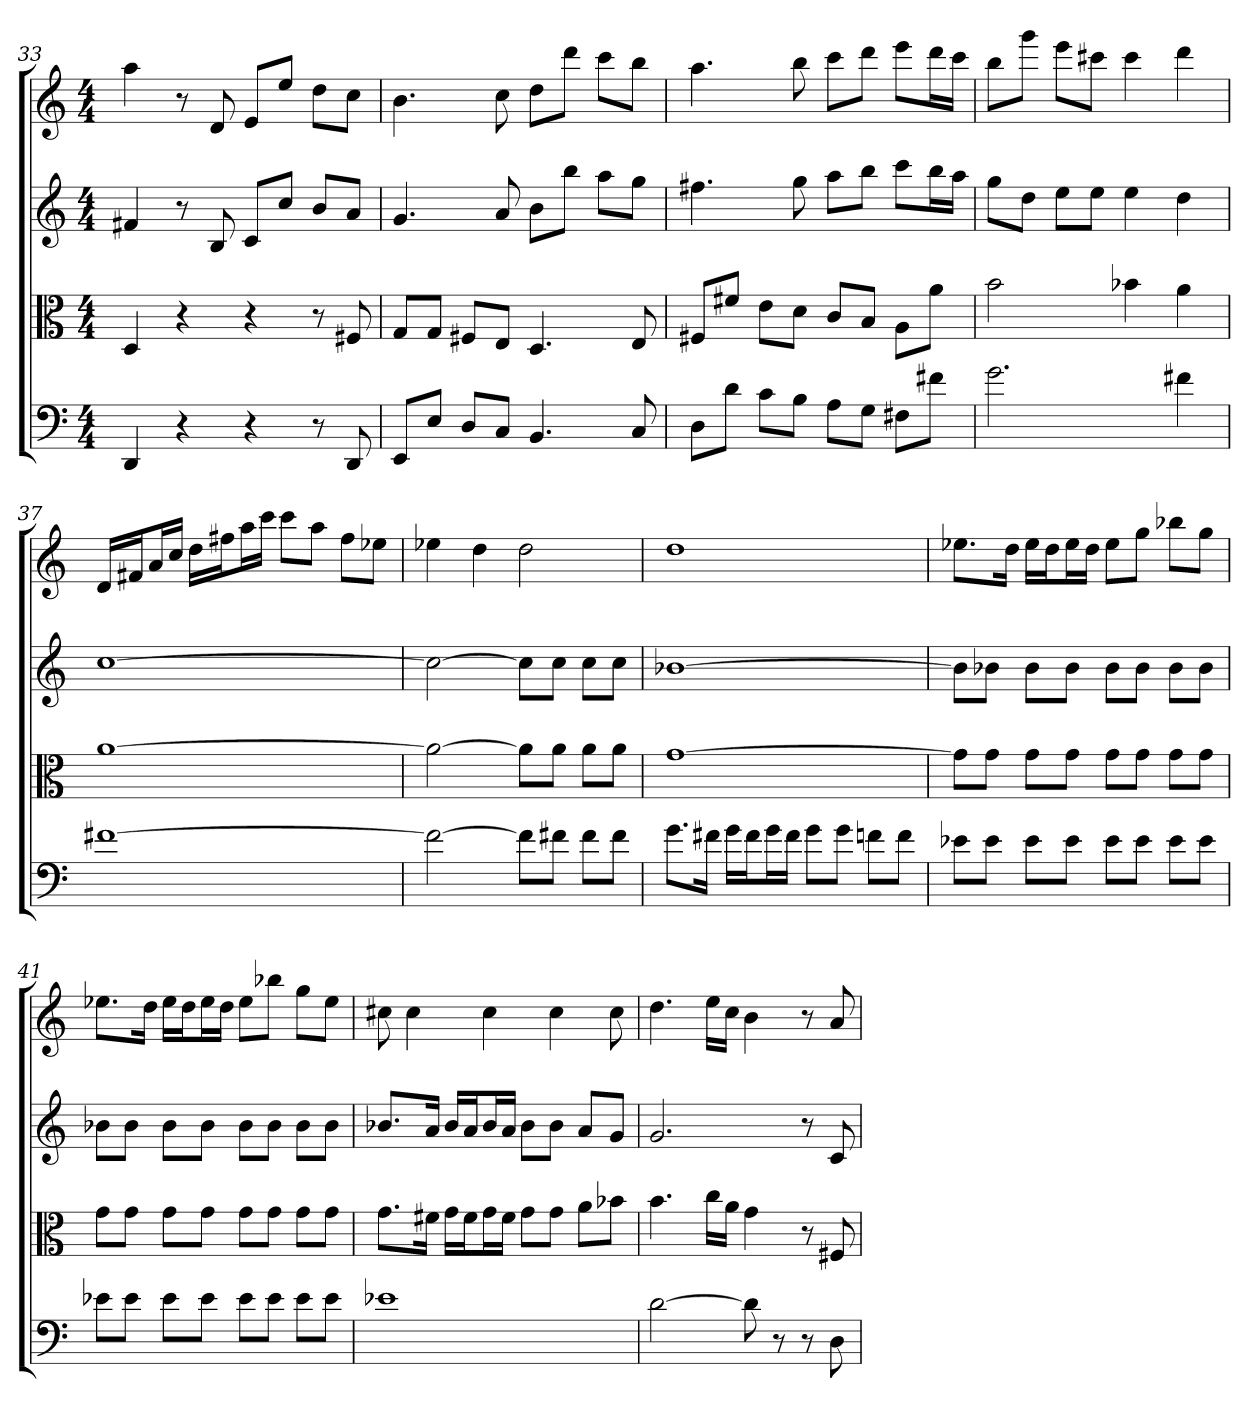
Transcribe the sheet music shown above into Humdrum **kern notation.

**kern	**kern	**kern	**kern
*part4	*part3	*part2	*part1
*staff4	*staff3	*staff2	*staff1
*clefF4	*clefC3	*	*
*k[]	*k[]	*k[]	*k[]
*C:	*C:	*C:	*C:
*M4/4	*M4/4	*M4/4	*M4/4
=33	=33	=33	=33
4DD	4D	4f#X	4aa
4r	4r	8r	8r
.	.	8B	8d
4r	4r	8cL	8eL
.	.	8ccJ	8eeJ
8r	8r	8bL	8ddL
8DD	8F#X	8aJ	8ccJ
=34	=34	=34	=34
8EE/L	8G/L	4.g	4.b
8E/J	8G/J	.	.
8D/L	8F#X/L	.	.
8C/J	8E/J	8a	8cc
4.BB	4.D	8bL	8ddL
.	.	8bbJ	8dddJ
.	.	8aaL	8cccL
8C	8E	8ggJ	8bbJ
=35	=35	=35	=35
8D\L	8F#X/L	4.ff#X	4.aa
8d\J	8f#X/J	.	.
8c\L	8e\L	.	.
8B\J	8d\J	8gg	8bb
8A\L	8c/L	8aaL	8cccL
8G\J	8B/J	8bbJ	8dddJ
8F#X\L	8A\L	8cccL	8eeeL
8f#X\J	8a\J	16bbL	16dddL
.	.	16aaJJ	16cccJJ
=36	=36	=36	=36
2.g	2b	8ggL	8bbL
.	.	8ddJ	8gggJ
.	.	8eeL	8eeeL
.	.	8eeJ	8ccc#XJ
.	4b-X	4ee	4ccc#
4f#X	4a	4dd	4ddd
=37	=37	=37	=37
[1f#X	[1a	[1cc	16dLL
.	.	.	16f#XJ
.	.	.	16aL
.	.	.	16ccJJ
.	.	.	16ddLL
.	.	.	16ff#XJ
.	.	.	16aaL
.	.	.	16cccJJ
.	.	.	8cccL
.	.	.	8aaJ
.	.	.	8ff#L
.	.	.	8ee-XJ
=38	=38	=38	=38
2f#_	2a_	2cc_	4ee-X
.	.	.	4dd
8f#\L]	8a\L]	8ccL]	2dd
8f#X\J	8a\J	8ccJ	.
8f#\L	8a\L	8ccL	.
8f#\J	8a\J	8ccJ	.
=39	=39	=39	=39
8.g\L	[1g	[1b-X	1dd
16f#X\Jk	.	.	.
16g\LL	.	.	.
16f#\J	.	.	.
16g\L	.	.	.
16f#\JJ	.	.	.
8g\L	.	.	.
8g\J	.	.	.
8fn\L	.	.	.
8f\J	.	.	.
=40	=40	=40	=40
8e-X\L	8g\L]	8b-L]	8.ee-XL
8e-\J	8g\J	8b-XJ	.
.	.	.	16ddJk
8e-\L	8g\L	8b-L	16ee-LL
.	.	.	16ddJ
8e-\J	8g\J	8b-J	16ee-L
.	.	.	16ddJJ
8e-\L	8g\L	8b-L	8ee-L
8e-\J	8g\J	8b-J	8ggJ
8e-\L	8g\L	8b-L	8bb-XL
8e-\J	8g\J	8b-J	8ggJ
=41	=41	=41	=41
8e-X\L	8g\L	8b-XL	8.ee-XL
8e-\J	8g\J	8b-J	.
.	.	.	16ddJk
8e-\L	8g\L	8b-L	16ee-LL
.	.	.	16ddJ
8e-\J	8g\J	8b-J	16ee-L
.	.	.	16ddJJ
8e-\L	8g\L	8b-L	8ee-L
8e-\J	8g\J	8b-J	8bb-XJ
8e-\L	8g\L	8b-L	8ggL
8e-\J	8g\J	8b-J	8ee-J
=42	=42	=42	=42
1e-X	8.g\L	8.b-XL	8cc#X
.	.	.	4cc#
.	16f#X\Jk	16aJk	.
.	16g\LL	16b-LL	.
.	16f#\J	16aJ	.
.	16g\L	16b-L	4cc#
.	16f#\JJ	16aJJ	.
.	8g\L	8b-L	.
.	8g\J	8b-J	4cc#
.	8a\L	8aL	.
.	8b-X\J	8gJ	8cc#
=43	=43	=43	=43
[2d	4.b	2.g	4.dd
.	16cc\LL	.	16eeLL
.	16a\JJ	.	16ccJJ
8d]	4g	.	4b
8r	.	.	.
8r	8r	8r	8r
8D	8F#X	8c	8a
=	=	=	=
*-	*-	*-	*-
